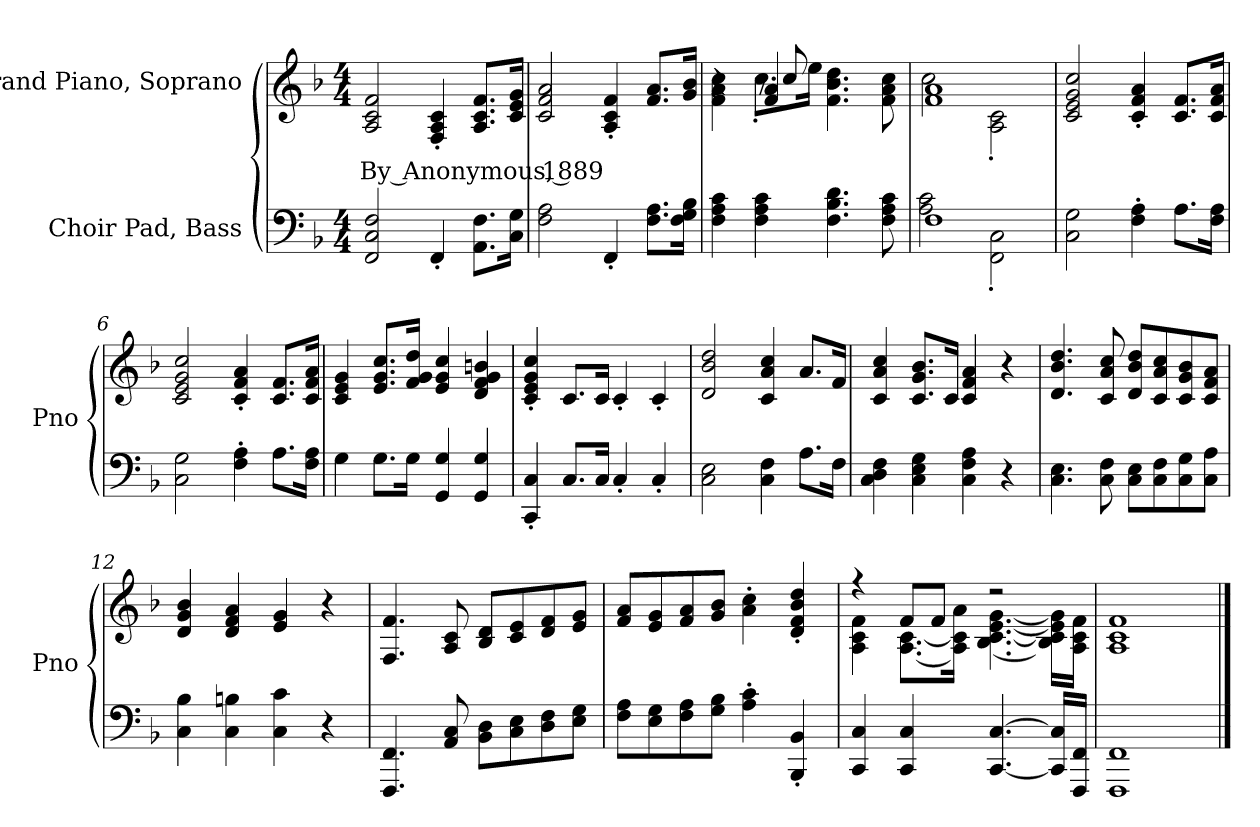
**kern	**kern	**text
*part2	*part1	*part1
*staff2	*staff1	*staff1
*I"Choir Pad, Bass	*I"Grand Piano, Soprano	*
*	*I'Pno	*
*clefF4	*clefG2	*
*k[b-]	*k[b-]	*
*M4/4	*M4/4	*
*MM105	*MM105	*
=1	=1	=1
!	!	!LO:LY:b
2FF/ 2C/ 2F/	2A/ 2c/ 2f/	By Anonymous, 1889
4FF'/	4F/' 4A/' 4c/'	.
8.AA\ 8.F\L	8.A/ 8.c/ 8.f/L	.
16C\ 16G\Jk	16c/ 16e/ 16g/Jk	.
=2	=2	=2
2F\ 2A\	2c/ 2f/ 2a/	.
4FF'/	4A/' 4c/' 4f/'	.
8.F\ 8.A\L	8.f/ 8.a/L	.
16F\ 16G\ 16B-\Jk	16g/ 16b-/Jk	.
=3	=3	=3
*	*^	*
*	*	*^	*
4F\ 4A\ 4c\	4r	4f\ 4a\ 4cc\	4r	.
4F\ 4A\ 4c\	8r	8.cc'\L	4f/ 4a/	.
.	8cc/	.	.	.
.	.	16ee\Jk	.	.
4.F\ 4.B-\ 4.d\	2r	4.f\ 4.b-\ 4.dd\	2r	.
8F\ 8A\ 8c\	.	8f\ 8a\ 8cc\	.	.
*	*	*v	*v	*
=4	=4	=4	=4
*^	*	*	*
1F	2A\ 2c\	1f 1a	2cc\	.
.	2FF\' 2C\'	.	2A\' 2c\'	.
*v	*v	*	*	*
*	*v	*v	*
=5	=5	=5
2C\ 2G\	2c/ 2e/ 2g/ 2cc/	.
4F\' 4A\'	4c/' 4f/' 4a/'	.
8.A\L	8.c/ 8.f/L	.
16F\ 16A\Jk	16c/ 16f/ 16a/Jk	.
!!LO:LB:g=z
=6	=6	=6
2C\ 2G\	2c/ 2e/ 2g/ 2cc/	.
4F\' 4A\'	4c/' 4f/' 4a/'	.
8.A\L	8.c/ 8.f/L	.
16F\ 16A\Jk	16c/ 16f/ 16a/Jk	.
=7	=7	=7
4G\	4c/ 4e/ 4g/	.
8.G\L	8.e/ 8.g/ 8.cc/L	.
16G\Jk	16f/ 16g/ 16dd/Jk	.
4GG/ 4G/	4e/ 4g/ 4cc/	.
4GG/ 4G/	4d/ 4f/ 4g/ 4bn/	.
=8	=8	=8
4CC/' 4C/'	4c/' 4e/' 4g/' 4cc/'	.
8.C/L	8.c/L	.
16C/Jk	16c/Jk	.
4C'/	4c'/	.
4C'/	4c'/	.
=9	=9	=9
2C\ 2E\	2d/ 2b-/ 2dd/	.
4C\ 4F\	4c/ 4a/ 4cc/	.
8.A\L	8.a/L	.
16F\Jk	16f/Jk	.
=10	=10	=10
4C\ 4D\ 4F\	4c/ 4a/ 4cc/	.
4C\ 4E\ 4G\	8.c/ 8.g/ 8.b-/L	.
.	16c/Jk	.
4C\ 4F\ 4A\	4c/ 4f/ 4a/	.
4r	4r	.
=11	=11	=11
4.C\ 4.E\	4.d/ 4.b-/ 4.dd/	.
8C\ 8F\	8c/ 8a/ 8cc/	.
8C\ 8E\L	8d/ 8b-/ 8dd/L	.
8C\ 8F\	8c/ 8a/ 8cc/	.
8C\ 8G\	8c/ 8g/ 8b-/	.
8C\ 8A\J	8c/ 8f/ 8a/J	.
!!LO:LB:g=z
=12	=12	=12
4C\ 4B-\	4d/ 4g/ 4b-/	.
4C\ 4Bn\	4d/ 4f/ 4a/	.
4C\ 4c\	4e/ 4g/	.
4r	4r	.
=13	=13	=13
4.FFF/ 4.FF/	4.F/ 4.f/	.
8AA/ 8C/	8A/ 8c/	.
8BB-\ 8D\L	8B-/ 8d/L	.
8C\ 8E\	8c/ 8e/	.
8D\ 8F\	8d/ 8f/	.
8E\ 8G\J	8e/ 8g/J	.
=14	=14	=14
8F\ 8A\L	8f/ 8a/L	.
8E\ 8G\	8e/ 8g/	.
8F\ 8A\	8f/ 8a/	.
8G\ 8B-\J	8g/ 8b-/J	.
4A\' 4c\'	4a\' 4cc\'	.
4BBB-/' 4BB-/'	4d/' 4f/' 4b-/' 4dd/'	.
=15	=15	=15
*	*^	*
4CC/ 4C/	4r	4A\ 4c\ 4f\	.
4CC/ 4C/	8f/L	[8.A\ [8.c\L	.
.	8f/J	.	.
.	.	16A\] 16c\] 16a\Jk	.
[4.CC/ [4.C/	2r	[4.B-\ [4.c\ [4.e\ [4.g\	.
16CC/] 16C/]LL	.	16B-\] 16c\] 16e\] 16g\]LL	.
16FFF/ 16FF/JJ	.	16A\ 16c\ 16f\JJ	.
*	*v	*v	*
=16	=16	=16
1FFF 1FF	1A 1c 1f	.
==	==	==
*-	*-	*-
